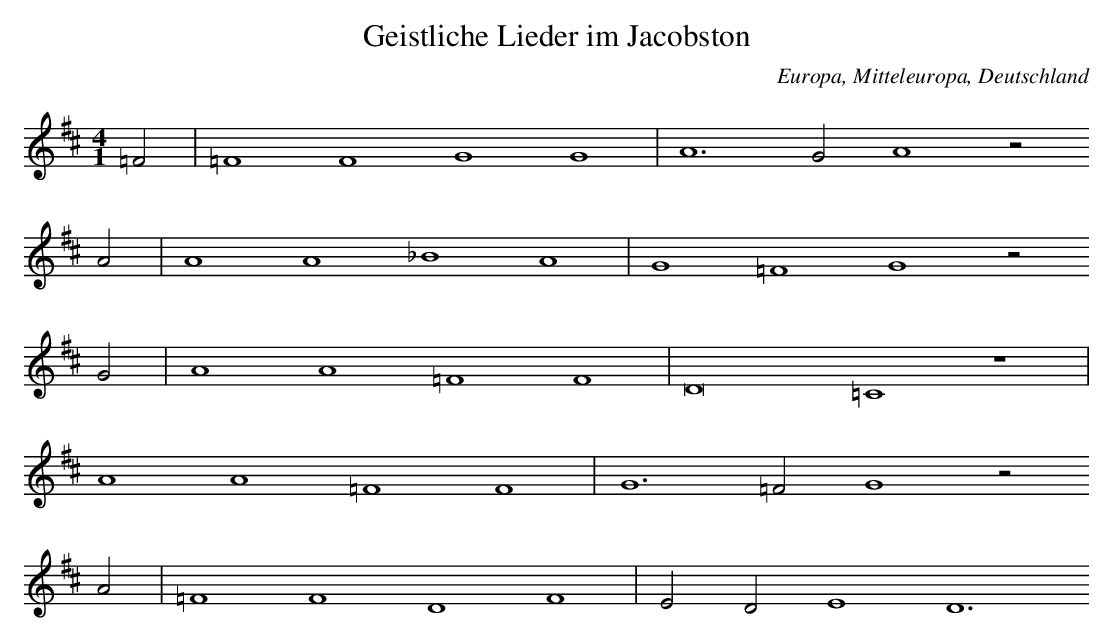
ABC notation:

X:1
T: Geistliche Lieder im Jacobston
O: Europa, Mitteleuropa, Deutschland
M: 4/1
L: 1/2
K: D
=F | =F2F2G2G2 | A3GA2z
A | A2A2_B2A2 | G2=F2G2z
G | A2A2=F2F2 | D4=C2z2 |
A2A2=F2F2 | G3=FG2z
A | =F2F2D2F2 | EDE2D3
